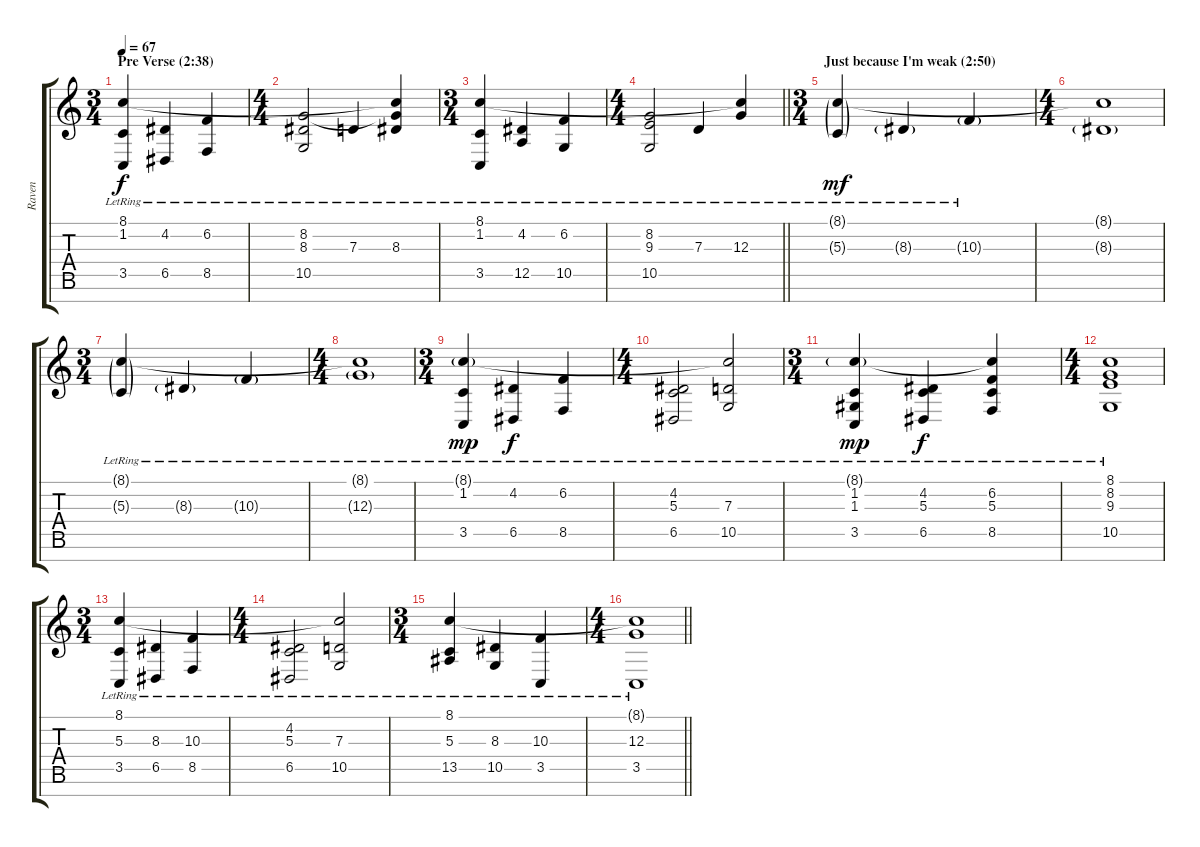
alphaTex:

\track ("Raven" "Raven") {instrument stringensemble2}
\staff {score tabs}
\tuning (E4 B3 G3 D3 A2 E2 B1) {hide}
\ts (3 4)
\section ("" "Pre Verse (2:38)")
\tempo 67
\clef g2
\ks c
(8.1{lr} 1.2{lr} 3.5{lr}).4{dy f balance 8 instrument stringensemble2} (4.2{lr} 6.5{lr}).4 (6.2{lr} 8.5{lr}).4 |
\ts (4 4)
(8.2{lr} 8.3{lr} 10.5{lr}).2 7.3{lr}.4 (8.1{t} 8.2{t} 8.3{lr}).4 |
\ts (3 4)
(8.1{lr} 1.2{lr} 3.5{lr}).4 (4.2{lr} 12.5{lr}).4 (6.2{lr} 10.5{lr}).4 |
\ts (4 4)
\barLineRight lightlight
(8.2{lr} 9.3{lr} 10.5{lr}).2 7.3{lr}.4 (8.1{t} 12.3{lr}).4 |
\ts (3 4)
\section ("" "Just because I'm weak (2:50)")
(8.1{g lr} 5.3{g lr}).4{dy mf} 8.3{g lr}.4 10.3{g lr}.4 |
\ts (4 4)
(8.1{t} 8.3{g}).1 |
\ts (3 4)
(8.1{g lr} 5.3{g lr}).4 8.3{g lr}.4 10.3{g lr}.4 |
\ts (4 4)
(8.1{t} 12.3{g lr}).1 |
\ts (3 4)
(8.1{g} 1.2{lr} 3.5{lr}).4{dy mp} (4.2{lr} 6.5{lr}).4{dy f} (6.2{lr} 8.5{lr}).4 |
\ts (4 4)
(4.2{lr} 5.3 6.5{lr}).2 (8.1{t} 7.3 10.5{lr}).2 |
\ts (3 4)
(8.1{g} 1.2{lr} 1.3 3.5{lr}).4{dy mp} (4.2{lr} 5.3 6.5{lr}).4{dy f} (8.1{t} 6.2{lr} 5.3 8.5{lr}).4 |
\ts (4 4)
(8.1 8.2{lr} 9.3{lr} 10.5{lr}).1 |
\ts (3 4)
(8.1{lr} 5.3{lr} 3.5).4 (8.3{lr} 6.5).4 (10.3{lr} 8.5).4 |
\ts (4 4)
(4.2{lr} 5.3{lr} 6.5{lr}).2 (8.1{t} 7.3 10.5{lr}).2 |
\ts (3 4)
(8.1{lr} 5.3{lr} 13.5).4 (8.3{lr} 10.5).4 (10.3{lr} 3.5).4 |
\ts (4 4)
\barLineRight lightlight
(8.1{t} 12.3{lr} 3.5).1
